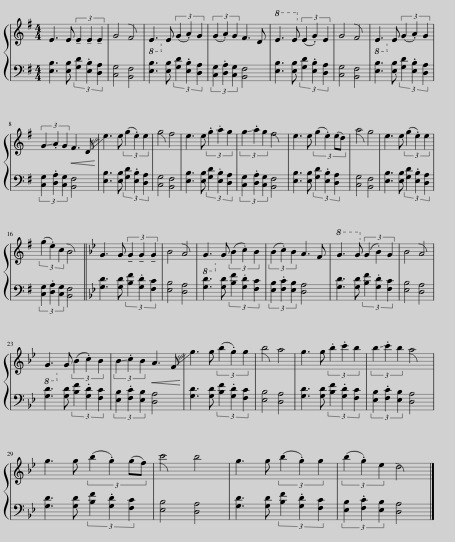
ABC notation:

X:1
%%score { 1 | 2 }
L:1/8
M:4/4
I:linebreak $
K:G
V:1 treble
V:2 bass
V:1
 E3 E (3!tenuto!E2 !tenuto!E2 !tenuto!E2 | G4 F4 |!8vb(! E,3!8vb)! E (3(G2 .A2) G2 | (3(G2 .A2) G2 F3 D |!8vb(! E,3 E,!8vb)! (3(E2 .G2) E2 | %5
 G4 F4 |!8vb(! E,3!8vb)! E (3(G2 .A2) G2 |$ (3!-(!G2 !-)!.A2 G2!<(! F3 !-(!D!<)! | !-)!e3 e (3(g2 .e2) e2 | g4 f4 | %10
 e3 e (3.g2 .a2 g2 | (3!-(!g2 !-)!.a2 g2 f4 | e3 e (3:2:4(g2 .e2) (ed) | a4 g4 | e3 e (3(g2 .e2) e2 |$ %15
 (3(g2 .e2) c2 B4 ||[K:Bb] G3 G (3!tenuto!G2 !tenuto!G2 !tenuto!G2 | B4 A4 |!8vb(! G,3!8vb)! G (3(B2 .c2) B2 | (3(B2 .c2) B2 A3 F | %20
!8vb(! G,3 G,!8vb)! (3(G2 .B2) G2 | B4 A4 |$!8vb(! G,3!8vb)! G (3(B2 .c2) B2 | (3!-(!B2 !-)!.c2 B2!<(! A3 !-(!F!<)! | !-)!g3 g (3(b2 .g2) g2 | %25
 b4 a4 | g3 g (3.b2 .c'2 b2 | (3!-(!b2 !-)!.c'2 b2 a4 |$ g3 g (3:2:4(b2 .g2) (gf) | c'4 b4 | %30
 g3 g (3(b2 .g2) g2 | (3(b2 .g2) e2 d4 |] %32
V:2
 [E,B,]3 [E,B,] (3[G,D]2 .[E,B,]2 [D,A,]2 | [C,G,]4 [B,,F,]4 | [E,B,]3 [E,B,] (3[G,D]2 .[E,B,]2 [D,A,]2 | (3[C,G,]2 .[D,A,]2 [C,G,]2 [B,,F,]4 | [E,B,]3 [E,B,] (3[G,D]2 .[E,B,]2 [D,A,]2 | %5
 [C,G,]4 [B,,F,]4 | [E,B,]3 [E,B,] (3[G,D]2 .[E,B,]2 [D,A,]2 |$ (3[C,G,]2 .[D,A,]2 [C,G,]2 [B,,F,]4 | [E,B,]3 [E,B,] (3[G,D]2 .[E,B,]2 [D,A,]2 | [C,G,]4 [B,,F,]4 | %10
 [E,B,]3 [E,B,] (3[G,D]2 .[E,B,]2 [D,A,]2 | (3[C,G,]2 .[D,A,]2 [C,G,]2 [B,,F,]4 | [E,B,]3 [E,B,] (3[G,D]2 .[E,B,]2 [D,A,]2 | [C,G,]4 [B,,F,]4 | [E,B,]3 [E,B,] (3[G,D]2 .[E,B,]2 [D,A,]2 |$ %15
 (3[C,G,]2 .[D,A,]2 [C,G,]2 [B,,F,]4 ||[K:Bb] [G,D]3 [G,D] (3[B,F]2 .[G,D]2 [F,C]2 | [E,B,]4 [D,A,]4 | [G,D]3 [G,D] (3[B,F]2 .[G,D]2 [F,C]2 | (3[E,B,]2 .[F,C]2 [E,B,]2 [D,A,]4 | %20
 [G,D]3 [G,D] (3[B,F]2 .[G,D]2 [F,C]2 | [E,B,]4 [D,A,]4 |$ [G,D]3 [G,D] (3[B,F]2 .[G,D]2 [F,C]2 | (3[E,B,]2 .[F,C]2 [E,B,]2 [D,A,]4 | [G,D]3 [G,D] (3[B,F]2 .[G,D]2 [F,C]2 | %25
 [E,B,]4 [D,A,]4 | [G,D]3 [G,D] (3[B,F]2 .[G,D]2 [F,C]2 | (3[E,B,]2 .[F,C]2 [E,B,]2 [D,A,]4 |$ [G,D]3 [G,D] (3[B,F]2 .[G,D]2 [F,C]2 | [E,B,]4 [D,A,]4 | %30
 [G,D]3 [G,D] (3[B,F]2 .[G,D]2 [F,C]2 | (3[E,B,]2 .[F,C]2 [E,B,]2 [D,A,]4 |] %32
